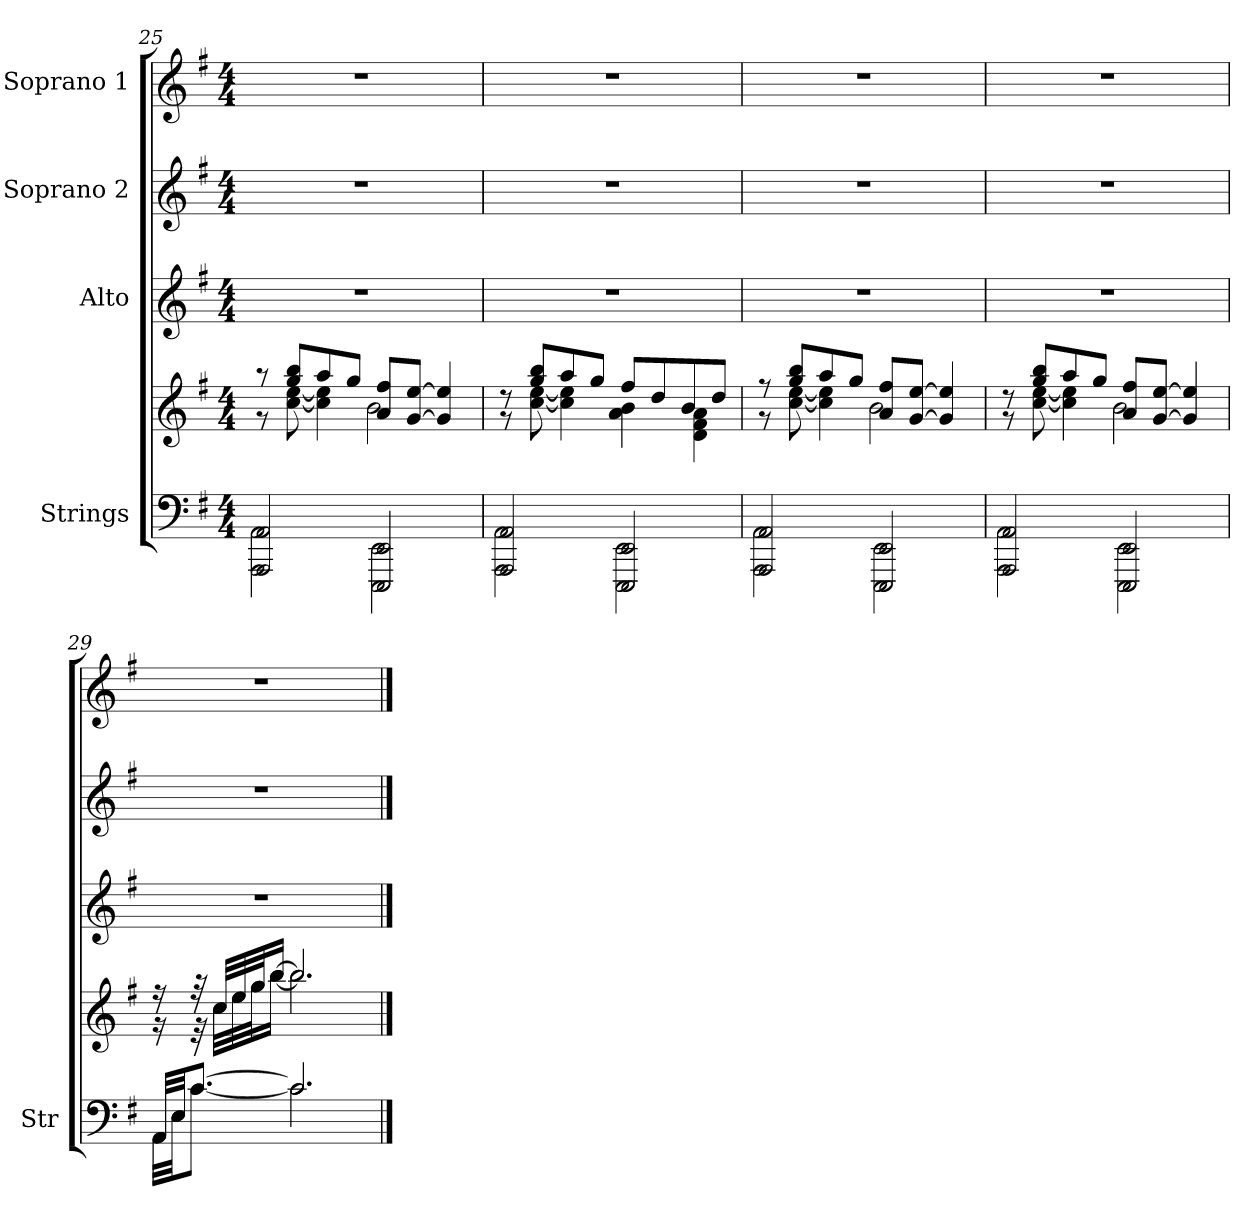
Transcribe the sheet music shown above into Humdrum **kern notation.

**kern	**kern	**kern	**kern	**kern
*part4	*part4	*part3	*part2	*part1
*staff5	*staff4	*staff3	*staff2	*staff1
*I"Strings	*	*I"Alto	*I"Soprano 2	*I"Soprano 1
*I'Str	*	*	*	*
!!LO:LB:g=z
*clefF4	*clefG2	*clefG2	*clefG2	*clefG2
*k[f#]	*k[f#]	*k[f#]	*k[f#]	*k[f#]
*G:	*G:	*G:	*G:	*G:
*M4/4	*M4/4	*M4/4	*M4/4	*M4/4
=25	=25	=25	=25	=25
*^	*^	*	*	*
2AAA/ 2AA/	2AAA\ 2AA\	8r	8r	1r	1r	1r
.	.	8gg/ 8bb/L	[8cc\ [8ee\	.	.	.
.	.	8aa/	4cc\] 4ee\]	.	.	.
.	.	8gg/J	.	.	.	.
2EEE/ 2EE/	2EEE\ 2EE\	8a/ 8ff#/L	2b\	.	.	.
.	.	[8g/ [8ee/J	.	.	.	.
.	.	4g/] 4ee/]	.	.	.	.
=26	=26	=26	=26	=26	=26	=26
2AAA/ 2AA/	2AAA\ 2AA\	8r	8r	1r	1r	1r
.	.	8gg/ 8bb/L	[8cc\ [8ee\	.	.	.
.	.	8aa/	4cc\] 4ee\]	.	.	.
.	.	8gg/J	.	.	.	.
2EEE/ 2EE/	2EEE\ 2EE\	8ff#/L	4a\ 4b\	.	.	.
.	.	8dd/	.	.	.	.
.	.	8b/	4d\ 4f#\ 4a\	.	.	.
.	.	8dd/J	.	.	.	.
=27	=27	=27	=27	=27	=27	=27
2AAA/ 2AA/	2AAA\ 2AA\	8r	8r	1r	1r	1r
.	.	8gg/ 8bb/L	[8cc\ [8ee\	.	.	.
.	.	8aa/	4cc\] 4ee\]	.	.	.
.	.	8gg/J	.	.	.	.
2EEE/ 2EE/	2EEE\ 2EE\	8a/ 8ff#/L	2b\	.	.	.
.	.	[8g/ [8ee/J	.	.	.	.
.	.	4g/] 4ee/]	.	.	.	.
=28	=28	=28	=28	=28	=28	=28
2AAA/ 2AA/	2AAA\ 2AA\	8r	8r	1r	1r	1r
.	.	8gg/ 8bb/L	[8cc\ [8ee\	.	.	.
.	.	8aa/	4cc\] 4ee\]	.	.	.
.	.	8gg/J	.	.	.	.
2EEE/ 2EE/	2EEE\ 2EE\	8a/ 8ff#/L	2b\	.	.	.
.	.	[8g/ [8ee/J	.	.	.	.
.	.	4g/] 4ee/]	.	.	.	.
!!LO:PB:g=z
=29	=29	=29	=29	=29	=29	=29
32AA/LLL	32AA\LLL	16r	16r	1r	1r	1r
32E/JJ	32E\JJ	.	.	.	.	.
[8.c/J	[8.c\J	32r	32r	.	.	.
.	.	32cc/LLL	32cc\LLL	.	.	.
.	.	32ee/	32ee\	.	.	.
.	.	32gg/J	32gg\J	.	.	.
.	.	[16bb/JJ	[16bb\JJ	.	.	.
2.c/]	2.c\]	2.bb/]	2.bb\]	.	.	.
*v	*v	*	*	*	*	*
*	*v	*v	*	*	*
==	==	==	==	==
*-	*-	*-	*-	*-
